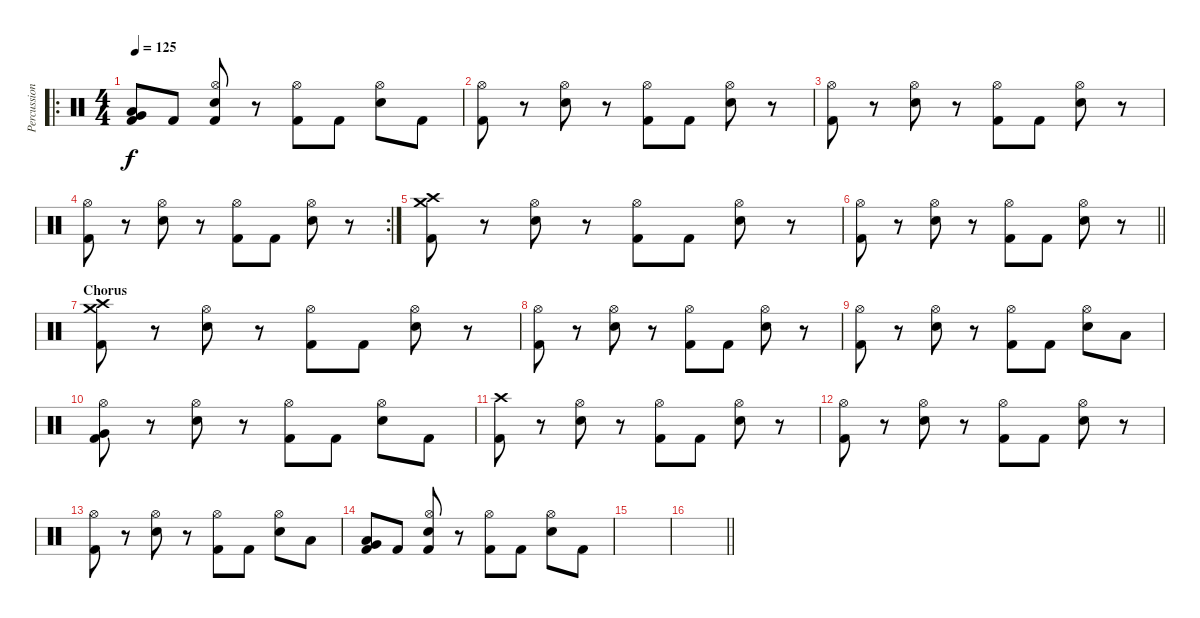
\track ("Percussion" "Percussion") {instrument percussion}
\staff
\articulation defaults
\ro
\ts (4 4)
\tempo 125
\clef neutral
\ks c
("Very Low Tom (hit)" "Low Tom (hit)" "Kick (hit) 2").8{dy f} "Kick (hit) 2".8 ("Hi-Hat (open)" "Electric Snare (hit)" "Kick (hit) 2").8 r.8 ("Hi-Hat (open)" "Kick (hit) 2").8 "Kick (hit) 2".8 ("Hi-Hat (open)" "Electric Snare (hit)").8 "Kick (hit) 2".8 |
("Hi-Hat (open)" "Kick (hit) 2").8 r.8 ("Hi-Hat (open)" "Electric Snare (hit)").8 r.8 ("Hi-Hat (open)" "Kick (hit) 2").8 "Kick (hit) 2".8 ("Hi-Hat (open)" "Electric Snare (hit)").8 r.8 |
("Hi-Hat (open)" "Kick (hit) 2").8 r.8 ("Hi-Hat (open)" "Electric Snare (hit)").8 r.8 ("Hi-Hat (open)" "Kick (hit) 2").8 "Kick (hit) 2".8 ("Hi-Hat (open)" "Electric Snare (hit)").8 r.8 |
\rc 2
("Hi-Hat (open)" "Kick (hit) 2").8 r.8 ("Hi-Hat (open)" "Electric Snare (hit)").8 r.8 ("Hi-Hat (open)" "Kick (hit) 2").8 "Kick (hit) 2".8 ("Hi-Hat (open)" "Electric Snare (hit)").8 r.8 |
("Crash medium (hit)" "Crash high (hit)" "Kick (hit) 2").8 r.8 ("Hi-Hat (open)" "Electric Snare (hit)").8 r.8 ("Hi-Hat (open)" "Kick (hit) 2").8 "Kick (hit) 2".8 ("Hi-Hat (open)" "Electric Snare (hit)").8 r.8 |
\barLineRight lightlight
("Hi-Hat (open)" "Kick (hit) 2").8 r.8 ("Hi-Hat (open)" "Electric Snare (hit)").8 r.8 ("Hi-Hat (open)" "Kick (hit) 2").8 "Kick (hit) 2".8 ("Hi-Hat (open)" "Electric Snare (hit)").8 r.8 |
\section ("" "Chorus")
("Crash medium (hit)" "Crash high (hit)" "Kick (hit) 2").8 r.8 ("Hi-Hat (open)" "Electric Snare (hit)").8 r.8 ("Hi-Hat (open)" "Kick (hit) 2").8 "Kick (hit) 2".8 ("Hi-Hat (open)" "Electric Snare (hit)").8 r.8 |
("Hi-Hat (open)" "Kick (hit) 2").8 r.8 ("Hi-Hat (open)" "Electric Snare (hit)").8 r.8 ("Hi-Hat (open)" "Kick (hit) 2").8 "Kick (hit) 2".8 ("Hi-Hat (open)" "Electric Snare (hit)").8 r.8 |
("Hi-Hat (open)" "Kick (hit) 2").8 r.8 ("Hi-Hat (open)" "Electric Snare (hit)").8 r.8 ("Hi-Hat (open)" "Kick (hit) 2").8 "Kick (hit) 2".8 ("Hi-Hat (open)" "Electric Snare (hit)").8 "Low Tom (hit)".8 |
("Hi-Hat (open)" "Very Low Tom (hit)" "Kick (hit) 2").8 r.8 ("Hi-Hat (open)" "Electric Snare (hit)").8 r.8 ("Hi-Hat (open)" "Kick (hit) 2").8 "Kick (hit) 2".8 ("Hi-Hat (open)" "Electric Snare (hit)").8 "Kick (hit) 2".8 |
("Crash high (hit)" "Kick (hit) 2").8 r.8 ("Hi-Hat (open)" "Electric Snare (hit)").8 r.8 ("Hi-Hat (open)" "Kick (hit) 2").8 "Kick (hit) 2".8 ("Hi-Hat (open)" "Electric Snare (hit)").8 r.8 |
("Hi-Hat (open)" "Kick (hit) 2").8 r.8 ("Hi-Hat (open)" "Electric Snare (hit)").8 r.8 ("Hi-Hat (open)" "Kick (hit) 2").8 "Kick (hit) 2".8 ("Hi-Hat (open)" "Electric Snare (hit)").8 r.8 |
("Hi-Hat (open)" "Kick (hit) 2").8 r.8 ("Hi-Hat (open)" "Electric Snare (hit)").8 r.8 ("Hi-Hat (open)" "Kick (hit) 2").8 "Kick (hit) 2".8 ("Hi-Hat (open)" "Electric Snare (hit)").8 "Low Tom (hit)".8 |
("Very Low Tom (hit)" "Low Tom (hit)" "Kick (hit) 2").8 "Kick (hit) 2".8 ("Hi-Hat (open)" "Electric Snare (hit)" "Kick (hit) 2").8 r.8 ("Hi-Hat (open)" "Kick (hit) 2").8 "Kick (hit) 2".8 ("Hi-Hat (open)" "Electric Snare (hit)").8 "Kick (hit) 2".8 |
|
\barLineRight lightlight
